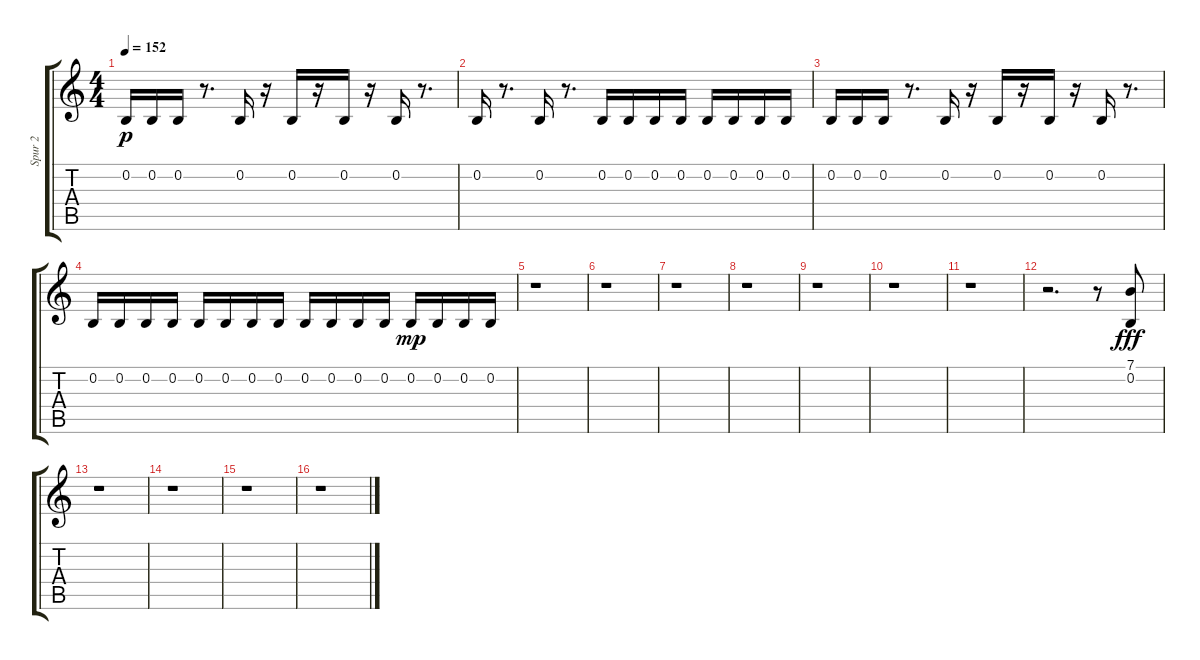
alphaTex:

\track ("Spur 2" "Spur 2") {instrument lead2sawtooth}
\staff {score tabs}
\tuning (E4 B3 G3 D3 A2 E2) {hide}
\ts (4 4)
\tempo 152
\clef g2
\ks c
0.2.16{dy p} 0.2.16 0.2.16 r.8{d} 0.2.16 r.16 0.2.16 r.16 0.2.16 r.16 0.2.16 r.8{d} |
0.2.16 r.8{d} 0.2.16 r.8{d} 0.2.16 0.2.16 0.2.16 0.2.16 0.2.16 0.2.16 0.2.16 0.2.16 |
0.2.16 0.2.16 0.2.16 r.8{d} 0.2.16 r.16 0.2.16 r.16 0.2.16 r.16 0.2.16 r.8{d} |
0.2.16 0.2.16 0.2.16 0.2.16 0.2.16 0.2.16 0.2.16 0.2.16 0.2.16 0.2.16 0.2.16 0.2.16 0.2.16{dy mp} 0.2.16 0.2.16 0.2.16 |
r.1 |
r.1 |
r.1 |
r.1 |
r.1 |
r.1 |
r.1 |
r.2{d} r.8 (7.1 0.2).8{dy fff} |
r.1 |
r.1 |
r.1 |
r.1
